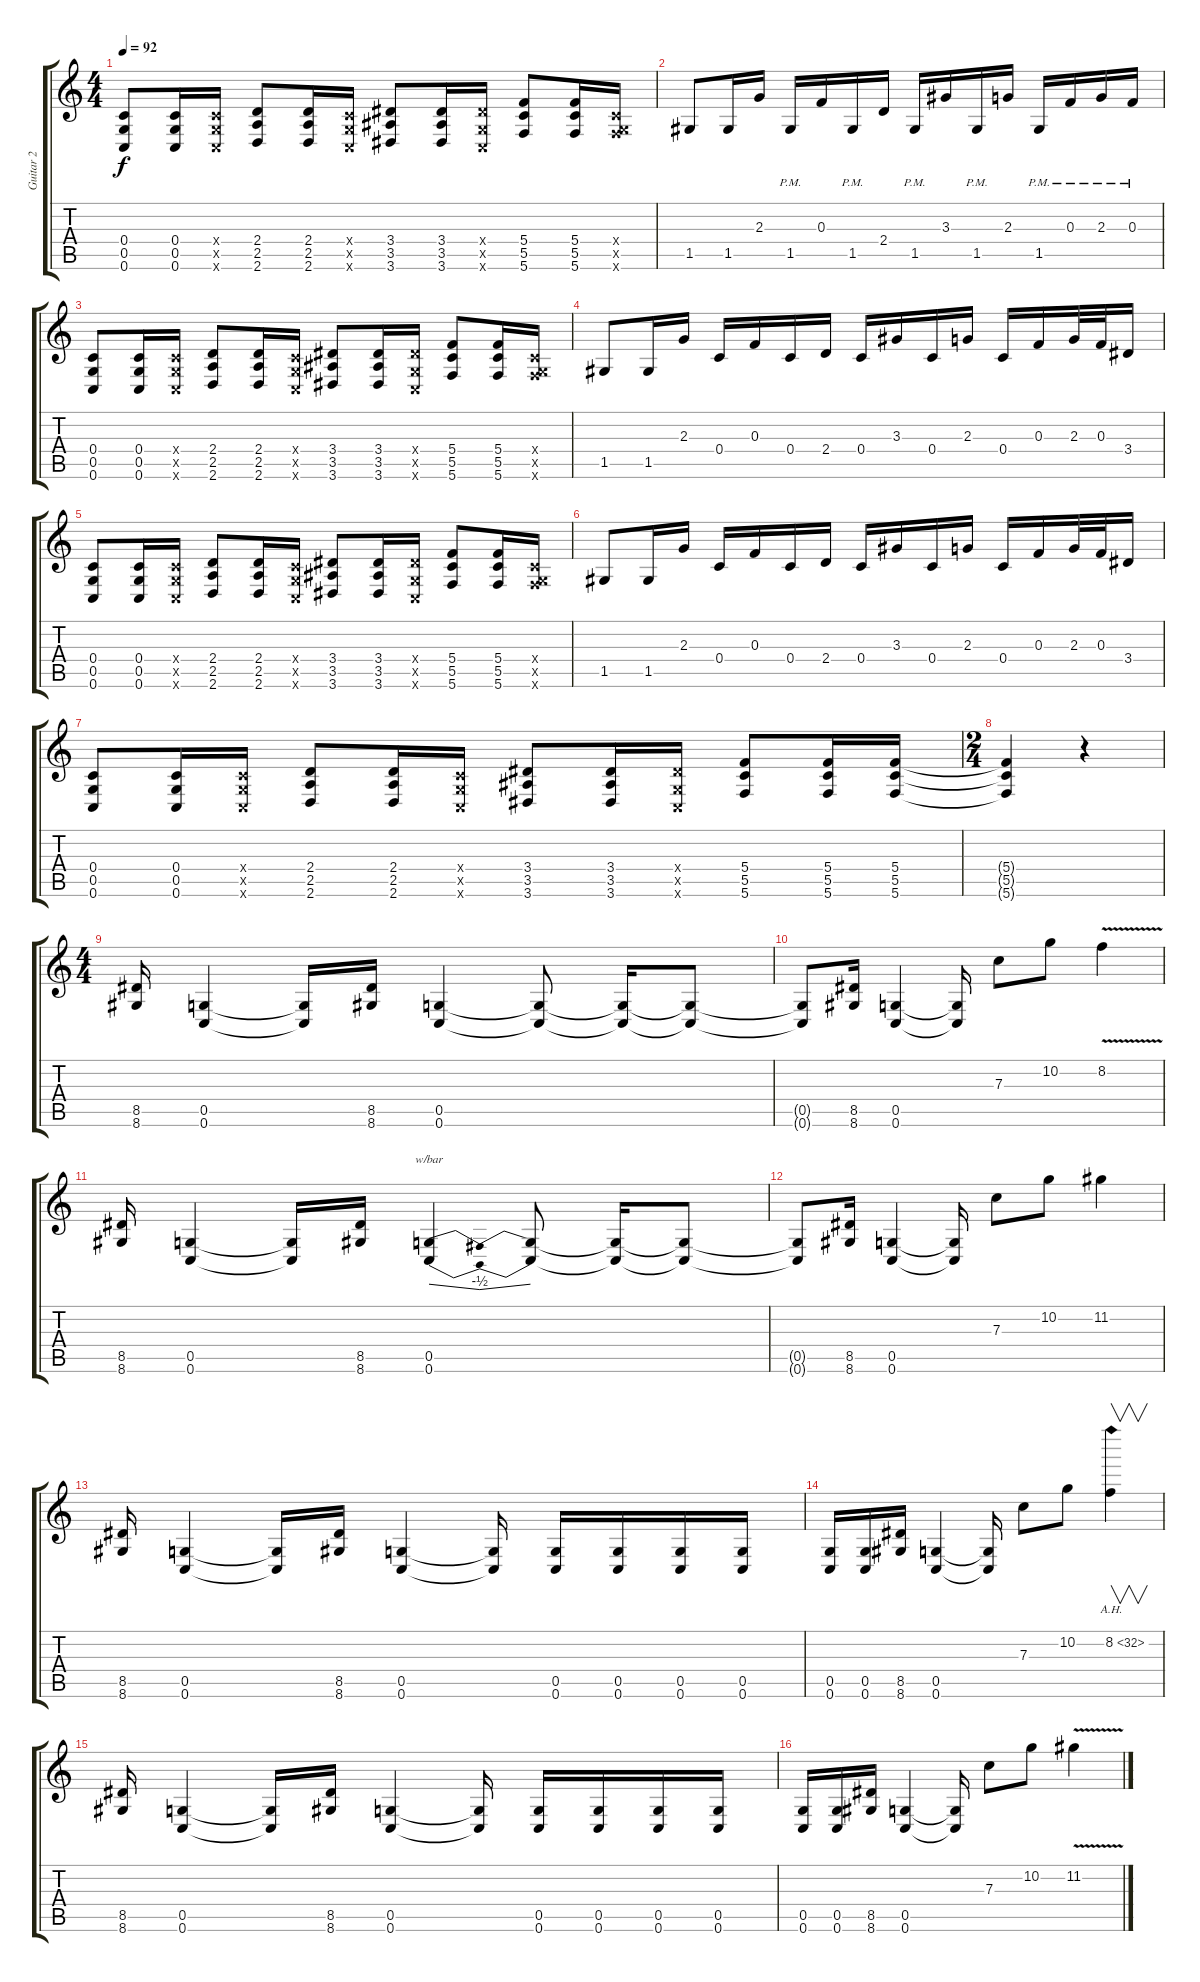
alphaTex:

\track ("Guitar 2" "Guitar 2") {instrument distortionguitar}
\staff {score tabs}
\tuning (D4 A3 F3 C3 G2 C2) {hide}
\ts (4 4)
\tempo 92
\clef g2
\ks c
(0.4 0.5 0.6).8{dy f} (0.4 0.5 0.6).16 (0.4{x} 0.5{x} 0.6{x}).16 (2.4 2.5 2.6).8 (2.4 2.5 2.6).16 (0.4{x} 0.5{x} 0.6{x}).16 (3.4 3.5 3.6).8 (3.4 3.5 3.6).16 (3.4{x} 0.5{x} 0.6{x}).16 (5.4 5.5 5.6).8 (5.4 5.5 5.6).16 (0.4{x} 0.5{x} 5.6{x}).16 |
1.5.8 1.5.16 2.3.16 1.5{pm}.16 0.3.16 1.5{pm}.16 2.4.16 1.5{pm}.16 3.3.16 1.5{pm}.16 2.3.16 1.5{pm}.16 0.3{pm}.16 2.3{pm}.16 0.3{pm}.16 |
(0.4 0.5 0.6).8 (0.4 0.5 0.6).16 (0.4{x} 0.5{x} 0.6{x}).16 (2.4 2.5 2.6).8 (2.4 2.5 2.6).16 (0.4{x} 0.5{x} 0.6{x}).16 (3.4 3.5 3.6).8 (3.4 3.5 3.6).16 (3.4{x} 0.5{x} 0.6{x}).16 (5.4 5.5 5.6).8 (5.4 5.5 5.6).16 (0.4{x} 0.5{x} 5.6{x}).16 |
1.5.8 1.5.16 2.3.16 0.4.16 0.3.16 0.4.16 2.4.16 0.4.16 3.3.16 0.4.16 2.3.16 0.4.16 0.3.16 2.3.32 0.3.32 3.4.16 |
(0.4 0.5 0.6).8 (0.4 0.5 0.6).16 (0.4{x} 0.5{x} 0.6{x}).16 (2.4 2.5 2.6).8 (2.4 2.5 2.6).16 (0.4{x} 0.5{x} 0.6{x}).16 (3.4 3.5 3.6).8 (3.4 3.5 3.6).16 (3.4{x} 0.5{x} 0.6{x}).16 (5.4 5.5 5.6).8 (5.4 5.5 5.6).16 (0.4{x} 0.5{x} 5.6{x}).16 |
1.5.8 1.5.16 2.3.16 0.4.16 0.3.16 0.4.16 2.4.16 0.4.16 3.3.16 0.4.16 2.3.16 0.4.16 0.3.16 2.3.32 0.3.32 3.4.16 |
(0.4 0.5 0.6).8 (0.4 0.5 0.6).16 (0.4{x} 0.5{x} 0.6{x}).16 (2.4 2.5 2.6).8 (2.4 2.5 2.6).16 (0.4{x} 0.5{x} 0.6{x}).16 (3.4 3.5 3.6).8 (3.4 3.5 3.6).16 (3.4{x} 0.5{x} 0.6{x}).16 (5.4 5.5 5.6).8 (5.4 5.5 5.6).16 (5.4 5.5 5.6).16 |
\ts (2 4)
(5.4{t} 5.5{t} 5.6{t}).4 r.4 |
\ts (4 4)
(8.5 8.6).16 (0.5 0.6).4 (0.5{t} 0.6{t}).16 (8.5 8.6).16 (0.5 0.6).4 (0.5{t} 0.6{t}).8 (0.5{t} 0.6{t}).16 (0.5{t} 0.6{t}).8 |
(0.5{t} 0.6{t}).8 (8.5 8.6).16 (0.5 0.6).4 (0.5{t} 0.6{t}).16 7.3.8 10.2.8 8.2{v}.4 |
(8.5 8.6).16 (0.5 0.6).4 (0.5{t} 0.6{t}).16 (8.5 8.6).16 (0.5 0.6).4{tbe (dip default 0 0 30 -2 60 0)} (0.5{t} 0.6{t}).8 (0.5{t} 0.6{t}).16 (0.5{t} 0.6{t}).8 |
(0.5{t} 0.6{t}).8 (8.5 8.6).16 (0.5 0.6).4 (0.5{t} 0.6{t}).16 7.3.8 10.2.8 11.2.4 |
(8.5 8.6).16 (0.5 0.6).4 (0.5{t} 0.6{t}).16 (8.5 8.6).16 (0.5 0.6).4 (0.5{t} 0.6{t}).16 (0.5 0.6).16 (0.5 0.6).16 (0.5 0.6).16 (0.5 0.6).16 |
(0.5 0.6).16 (0.5 0.6).16 (8.5 8.6).16 (0.5 0.6).4 (0.5{t} 0.6{t}).16 7.3.8 10.2.8 8.2{ah 24}.4{v} |
(8.5 8.6).16 (0.5 0.6).4 (0.5{t} 0.6{t}).16 (8.5 8.6).16 (0.5 0.6).4 (0.5{t} 0.6{t}).16 (0.5 0.6).16 (0.5 0.6).16 (0.5 0.6).16 (0.5 0.6).16 |
(0.5 0.6).16 (0.5 0.6).16 (8.5 8.6).16 (0.5 0.6).4 (0.5{t} 0.6{t}).16 7.3.8 10.2.8 11.2{v}.4
